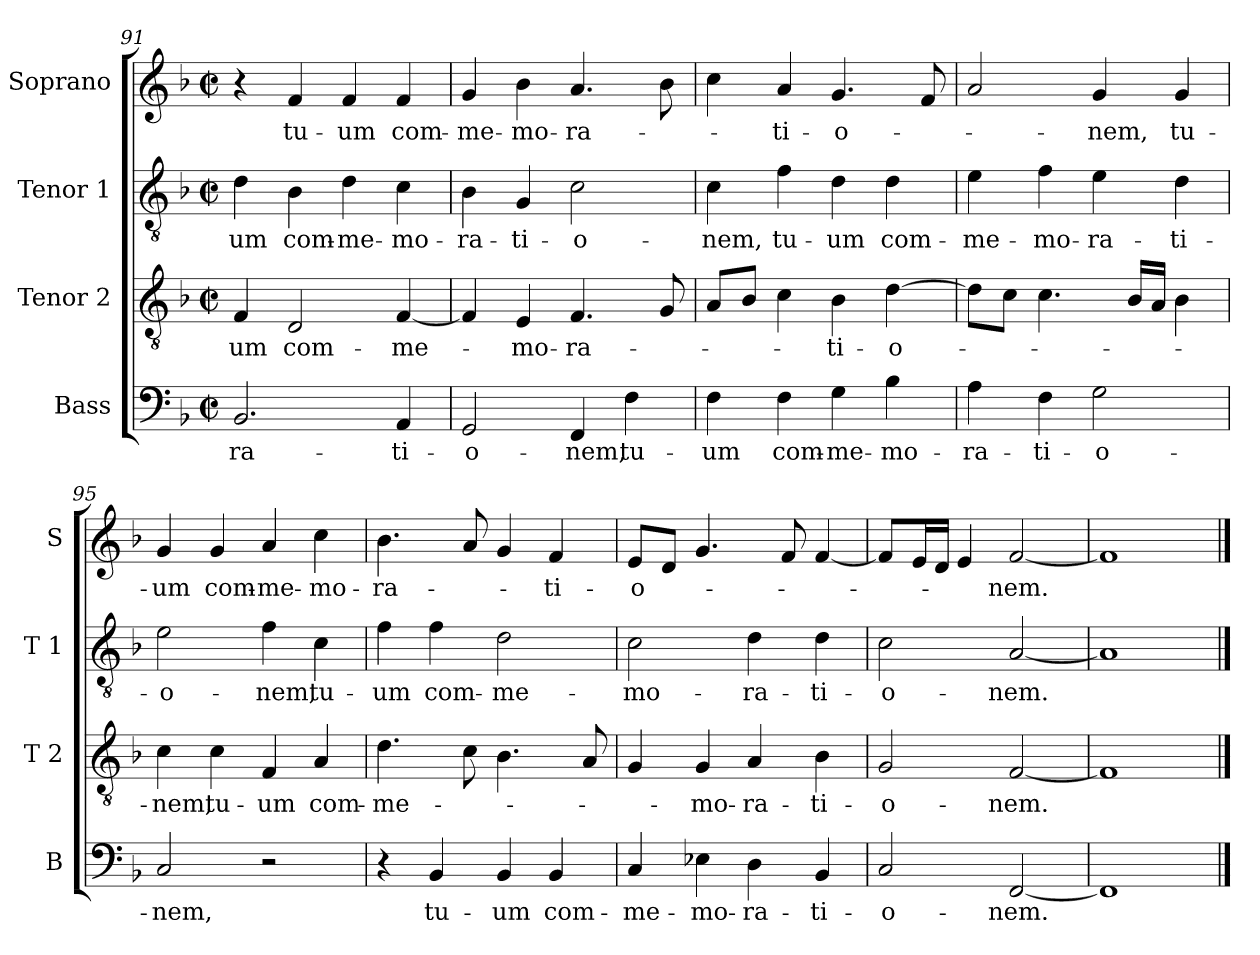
**kern	**text	**kern	**text	**kern	**text	**kern	**text
*part4	*part4	*part3	*part3	*part2	*part2	*part1	*part1
*staff4	*staff4	*staff3	*staff3	*staff2	*staff2	*staff1	*staff1
*I"Bass	*	*I"Tenor 2	*	*I"Tenor 1	*	*I"Soprano	*
*I'B	*	*I'T 2	*	*I'T 1	*	*I'S	*
*clefF4	*	*clefGv2	*	*clefGv2	*	*clefG2	*
*k[b-]	*	*k[b-]	*	*k[b-]	*	*k[b-]	*
*F:	*	*F:	*	*F:	*	*F:	*
*M2/2	*	*M2/2	*	*M2/2	*	*M2/2	*
*met(c|)	*	*met(c|)	*	*met(c|)	*	*met(c|)	*
=91	=91	=91	=91	=91	=91	=91	=91
!	!LO:LY:b	!	!LO:LY:b	!	!LO:LY:b	!	!
2.BB-/	-ra-	4F/	-um	4d\	-um	4r	.
!	!	!	!LO:LY:b	!	!LO:LY:b	!	!LO:LY:b
.	.	2D/	com-	4B-\	com-	4f/	tu-
!	!	!	!	!	!LO:LY:b	!	!LO:LY:b
.	.	.	.	4d\	-me-	4f/	-um
!	!LO:LY:b	!	!LO:LY:b	!	!LO:LY:b	!	!LO:LY:b
4AA/	-ti-	[4F/	-me-	4c\	-mo-	4f/	com-
=92	=92	=92	=92	=92	=92	=92	=92
!	!LO:LY:b	!	!	!	!LO:LY:b	!	!LO:LY:b
2GG/	-o-	4F/]	.	4B-\	-ra-	4g/	-me-
!	!	!	!LO:LY:b	!	!LO:LY:b	!	!LO:LY:b
.	.	4E/	-mo-	4G/	-ti-	4b-\	-mo-
!	!LO:LY:b	!	!LO:LY:b	!	!LO:LY:b	!	!LO:LY:b
4FF/	-nem,	4.F/	-ra-	2c\	-o-	4.a/	-ra-
!	!LO:LY:b	!	!	!	!	!	!
4F\	tu-	.	.	.	.	.	.
.	.	8G/	.	.	.	8b-\	.
=93	=93	=93	=93	=93	=93	=93	=93
!	!LO:LY:b	!	!	!	!LO:LY:b	!	!
4F\	-um	8A/L	.	4c\	-nem,	4cc\	.
.	.	8B-/J	.	.	.	.	.
!	!LO:LY:b	!	!	!	!LO:LY:b	!	!LO:LY:b
4F\	com-	4c\	.	4f\	tu-	4a/	-ti-
!	!LO:LY:b	!	!LO:LY:b	!	!LO:LY:b	!	!LO:LY:b
4G\	-me-	4B-\	-ti-	4d\	-um	4.g/	-o-
!	!LO:LY:b	!	!LO:LY:b	!	!LO:LY:b	!	!
4B-\	-mo-	[4d\	-o-	4d\	com-	.	.
.	.	.	.	.	.	8f/	.
=94	=94	=94	=94	=94	=94	=94	=94
!	!LO:LY:b	!	!	!	!LO:LY:b	!	!
4A\	-ra-	8d\L]	.	4e\	-me-	2a/	.
.	.	8c\J	.	.	.	.	.
!	!LO:LY:b	!	!	!	!LO:LY:b	!	!
4F\	-ti-	4.c\	.	4f\	-mo-	.	.
!	!LO:LY:b	!	!	!	!LO:LY:b	!	!LO:LY:b
2G\	-o-	.	.	4e\	-ra-	4g/	-nem,
.	.	16B-/LL	.	.	.	.	.
.	.	16A/JJ	.	.	.	.	.
!	!	!	!	!	!LO:LY:b	!	!LO:LY:b
.	.	4B-\	.	4d\	-ti-	4g/	tu-
!!LO:LB:g=z
=95	=95	=95	=95	=95	=95	=95	=95
!	!LO:LY:b	!	!LO:LY:b	!	!LO:LY:b	!	!LO:LY:b
2C/	-nem,	4c\	-nem,	2e\	-o-	4g/	-um
!	!	!	!LO:LY:b	!	!	!	!LO:LY:b
.	.	4c\	tu-	.	.	4g/	com-
!	!	!	!LO:LY:b	!	!LO:LY:b	!	!LO:LY:b
2r	.	4F/	-um	4f\	-nem,	4a/	-me-
!	!	!	!LO:LY:b	!	!LO:LY:b	!	!LO:LY:b
.	.	4A/	com-	4c\	tu-	4cc\	-mo-
=96	=96	=96	=96	=96	=96	=96	=96
!	!	!	!LO:LY:b	!	!LO:LY:b	!	!LO:LY:b
4r	.	4.d\	-me-	4f\	-um	4.b-\	-ra-
!	!LO:LY:b	!	!	!	!LO:LY:b	!	!
4BB-/	tu-	.	.	4f\	com-	.	.
.	.	8c\	.	.	.	8a/	.
!	!LO:LY:b	!	!	!	!LO:LY:b	!	!
4BB-/	-um	4.B-\	.	2d\	-me-	4g/	.
!	!LO:LY:b	!	!	!	!	!	!LO:LY:b
4BB-/	com-	.	.	.	.	4f/	-ti-
.	.	8A/	.	.	.	.	.
=97	=97	=97	=97	=97	=97	=97	=97
!	!LO:LY:b	!	!	!	!LO:LY:b	!	!LO:LY:b
4C/	-me-	4G/	.	2c\	-mo-	8e/L	-o-
.	.	.	.	.	.	8d/J	.
!	!LO:LY:b	!	!LO:LY:b	!	!	!	!
4E-X\	-mo-	4G/	-mo-	.	.	4.g/	.
!	!LO:LY:b	!	!LO:LY:b	!	!LO:LY:b	!	!
4D\	-ra-	4A/	-ra-	4d\	-ra-	.	.
.	.	.	.	.	.	8f/	.
!	!LO:LY:b	!	!LO:LY:b	!	!LO:LY:b	!	!
4BB-/	-ti-	4B-\	-ti-	4d\	-ti-	[4f/	.
=98	=98	=98	=98	=98	=98	=98	=98
!	!LO:LY:b	!	!LO:LY:b	!	!LO:LY:b	!	!
2C/	-o-	2G/	-o-	2c\	-o-	8f/L]	.
.	.	.	.	.	.	16e/L	.
.	.	.	.	.	.	16d/JJ	.
.	.	.	.	.	.	4e/	.
!	!LO:LY:b	!	!LO:LY:b	!	!LO:LY:b	!	!LO:LY:b
[2FF/	-nem.	[2F/	-nem.	[2A/	-nem.	[2f/	-nem.
=99	=99	=99	=99	=99	=99	=99	=99
1FF]	.	1F]	.	1A]	.	1f]	.
==	==	==	==	==	==	==	==
*-	*-	*-	*-	*-	*-	*-	*-
